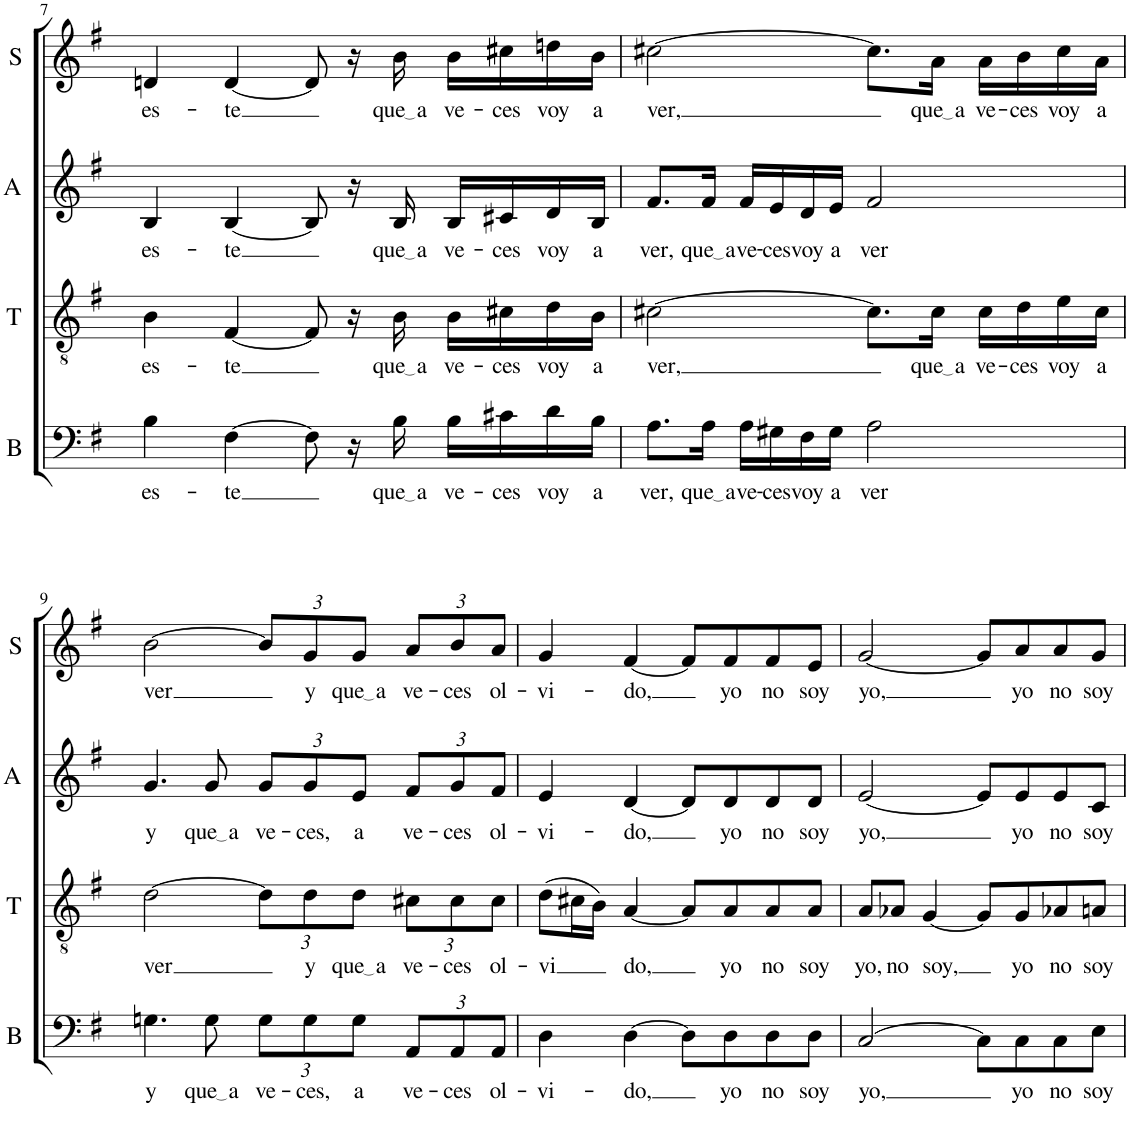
**kern	**text	**kern	**text	**kern	**text	**kern	**text
*part4	*part4	*part3	*part3	*part2	*part2	*part1	*part1
*staff4	*staff4	*staff3	*staff3	*staff2	*staff2	*staff1	*staff1
*I"B	*	*I"T	*	*I"A	*	*I"S	*
*I'B	*	*I'T	*	*I'A	*	*I'S	*
!!LO:PB:g=z
*clefF4	*	*clefGv2	*	*clefG2	*	*clefG2	*
*Trd7c12	*	*	*	*	*	*	*
*k[f#]	*	*k[f#]	*	*k[f#]	*	*k[f#]	*
*M4/4	*	*M4/4	*	*M4/4	*	*M4/4	*
*met(c)	*	*met(c)	*	*met(c)	*	*met(c)	*
=7	=7	=7	=7	=7	=7	=7	=7
!	!LO:LY:b	!	!LO:LY:b	!	!LO:LY:b	!	!LO:LY:b
4B\	es-	4B\	es-	4B/	es-	4dn/	es-
!	!LO:LY:b	!	!LO:LY:b	!	!LO:LY:b	!	!LO:LY:b
[4F#\	-te	[4F#/	-te	[4B/	-te	[4d/	-te
8F#\]	.	8F#/]	.	8B/]	.	8d/]	.
16r	.	16r	.	16r	.	16r	.
!	!LO:LY:b	!	!LO:LY:b	!	!LO:LY:b	!	!LO:LY:b
16B\	que a	16B\	que a	16B/	que a	16b\	que a
!	!LO:LY:b	!	!LO:LY:b	!	!LO:LY:b	!	!LO:LY:b
16B\LL	ve-	16B\LL	ve-	16B/LL	ve-	16b\LL	ve-
!	!LO:LY:b	!	!LO:LY:b	!	!LO:LY:b	!	!LO:LY:b
16c#X\	-ces	16c#X\	-ces	16c#X/	-ces	16cc#X\	-ces
!	!LO:LY:b	!	!LO:LY:b	!	!LO:LY:b	!	!LO:LY:b
16d\	voy	16d\	voy	16d/	voy	16ddn\	voy
!	!LO:LY:b	!	!LO:LY:b	!	!LO:LY:b	!	!LO:LY:b
16B\JJ	a	16B\JJ	a	16B/JJ	a	16b\JJ	a
=8	=8	=8	=8	=8	=8	=8	=8
!	!LO:LY:b	!	!LO:LY:b	!	!LO:LY:b	!	!LO:LY:b
8.A\L	ver,	[2c#X\	ver,	8.f#/L	ver,	[2cc#X\	ver,
!	!LO:LY:b	!	!	!	!LO:LY:b	!	!
16A\Jk	que a	.	.	16f#/Jk	que a	.	.
!	!LO:LY:b	!	!	!	!LO:LY:b	!	!
16A\LL	ve-	.	.	16f#/LL	ve-	.	.
!	!LO:LY:b	!	!	!	!LO:LY:b	!	!
16G#X\	-ces	.	.	16e/	-ces	.	.
!	!LO:LY:b	!	!	!	!LO:LY:b	!	!
16F#\	voy	.	.	16d/	voy	.	.
!	!LO:LY:b	!	!	!	!LO:LY:b	!	!
16G#\JJ	a	.	.	16e/JJ	a	.	.
!	!LO:LY:b	!	!	!	!LO:LY:b	!	!
2A\	ver	8.c#\L]	.	2f#/	ver	8.cc#\L]	.
!	!	!	!LO:LY:b	!	!	!	!LO:LY:b
.	.	16c#\Jk	que a	.	.	16a\Jk	que a
!	!	!	!LO:LY:b	!	!	!	!LO:LY:b
.	.	16c#\LL	ve-	.	.	16a\LL	ve-
!	!	!	!LO:LY:b	!	!	!	!LO:LY:b
.	.	16d\	-ces	.	.	16b\	-ces
!	!	!	!LO:LY:b	!	!	!	!LO:LY:b
.	.	16e\	voy	.	.	16cc#\	voy
!	!	!	!LO:LY:b	!	!	!	!LO:LY:b
.	.	16c#\JJ	a	.	.	16a\JJ	a
!!LO:LB:g=z
=9	=9	=9	=9	=9	=9	=9	=9
!	!LO:LY:b	!	!LO:LY:b	!	!LO:LY:b	!	!LO:LY:b
4.Gn\	y	[2d\	ver	4.g/	y	[2b\	ver
!	!LO:LY:b	!	!	!	!LO:LY:b	!	!
8G\	que a	.	.	8g/	que a	.	.
*Xbrackettup	*	*	*	*	*	*	*
!	!LO:LY:b	!	!	!	!	!	!
*	*	*Xbrackettup	*	*Xbrackettup	*	*	*
!	!	!	!	!	!LO:LY:b	!	!
*	*	*	*	*	*	*Xbrackettup	*
12G\L	ve-	12d\L]	.	12g/L	ve-	12b/L]	.
!	!LO:LY:b	!	!LO:LY:b	!	!LO:LY:b	!	!LO:LY:b
12G\	-ces,	12d\	y	12g/	-ces,	12g/	y
!	!LO:LY:b	!	!LO:LY:b	!	!LO:LY:b	!	!LO:LY:b
12G\J	a	12d\J	que a	12e/J	a	12g/J	que a
!	!LO:LY:b	!	!LO:LY:b	!	!LO:LY:b	!	!LO:LY:b
12AA/L	ve-	12c#X\L	ve-	12f#/L	ve-	12a/L	ve-
!	!LO:LY:b	!	!LO:LY:b	!	!LO:LY:b	!	!LO:LY:b
12AA/	-ces	12c#\	-ces	12g/	-ces	12b/	-ces
!	!LO:LY:b	!	!LO:LY:b	!	!LO:LY:b	!	!LO:LY:b
12AA/J	ol-	12c#\J	ol-	12f#/J	ol-	12a/J	ol-
=10	=10	=10	=10	=10	=10	=10	=10
!	!LO:LY:b	!	!LO:LY:b	!	!LO:LY:b	!	!LO:LY:b
4D\	-vi-	(8d\L	-vi	4e/	-vi-	4g/	-vi-
.	.	16c#X\L	.	.	.	.	.
.	.	16B\JJ)	.	.	.	.	.
!	!LO:LY:b	!	!LO:LY:b	!	!LO:LY:b	!	!LO:LY:b
[4D\	-do,	[4A/	do,	[4d/	-do,	[4f#/	-do,
8D\L]	.	8A/L]	.	8d/L]	.	8f#/L]	.
!	!LO:LY:b	!	!LO:LY:b	!	!LO:LY:b	!	!LO:LY:b
8D\	yo	8A/	yo	8d/	yo	8f#/	yo
!	!LO:LY:b	!	!LO:LY:b	!	!LO:LY:b	!	!LO:LY:b
8D\	no	8A/	no	8d/	no	8f#/	no
!	!LO:LY:b	!	!LO:LY:b	!	!LO:LY:b	!	!LO:LY:b
8D\J	soy	8A/J	soy	8d/J	soy	8e/J	soy
=11	=11	=11	=11	=11	=11	=11	=11
!	!LO:LY:b	!	!LO:LY:b	!	!LO:LY:b	!	!LO:LY:b
[2C/	yo,	8A/L	yo,	[2e/	yo,	[2g/	yo,
!	!	!	!LO:LY:b	!	!	!	!
.	.	8A-X/J	no	.	.	.	.
!	!	!	!LO:LY:b	!	!	!	!
.	.	[4G/	soy,	.	.	.	.
8C\L]	.	8G/L]	.	8e/L]	.	8g/L]	.
!	!LO:LY:b	!	!LO:LY:b	!	!LO:LY:b	!	!LO:LY:b
8C\	yo	8G/	yo	8e/	yo	8a/	yo
!	!LO:LY:b	!	!LO:LY:b	!	!LO:LY:b	!	!LO:LY:b
8C\	no	8A-X/	no	8e/	no	8a/	no
!	!LO:LY:b	!	!LO:LY:b	!	!LO:LY:b	!	!LO:LY:b
8E\J	soy	8An/J	soy	8c/J	soy	8g/J	soy
=	=	=	=	=	=	=	=
*-	*-	*-	*-	*-	*-	*-	*-
